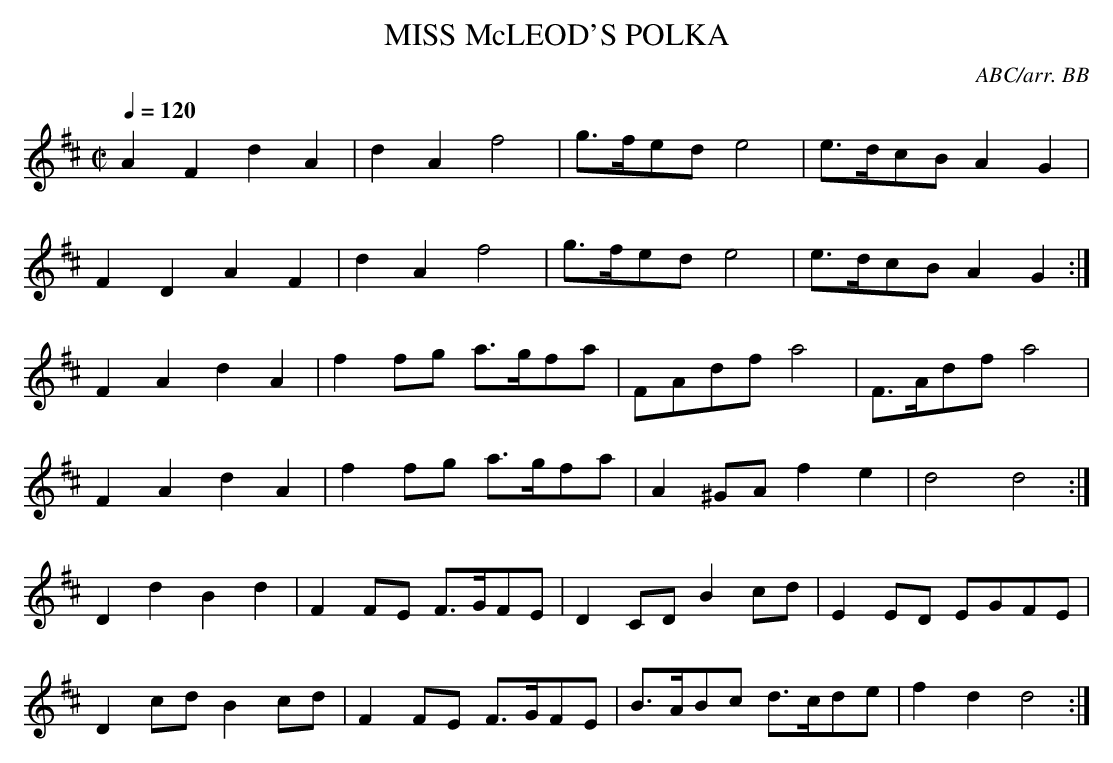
X:1
T:MISS McLEOD'S POLKA
C:ABC/arr. BB
M:C|
L:1/8
Q:1/4=120
K:D
A2F2 d2A2|d2A2 f4|g>fed e4|e>dcB A2G2|
F2D2 A2F2|d2A2 f4|g>fed e4|e>dcB A2G2:|
F2A2 d2A2|f2fg a>gfa|FAdf a4|F>Adf a4|
F2A2 d2A2|f2fg a>gfa|A2^GA f2e2|d4 d4:|
D2d2 B2d2|F2FE F>GFE|D2CD B2cd|E2ED EGFE|
D2cd B2cd|F2FE F>GFE|B>ABc d>cde|f2d2d4:|
